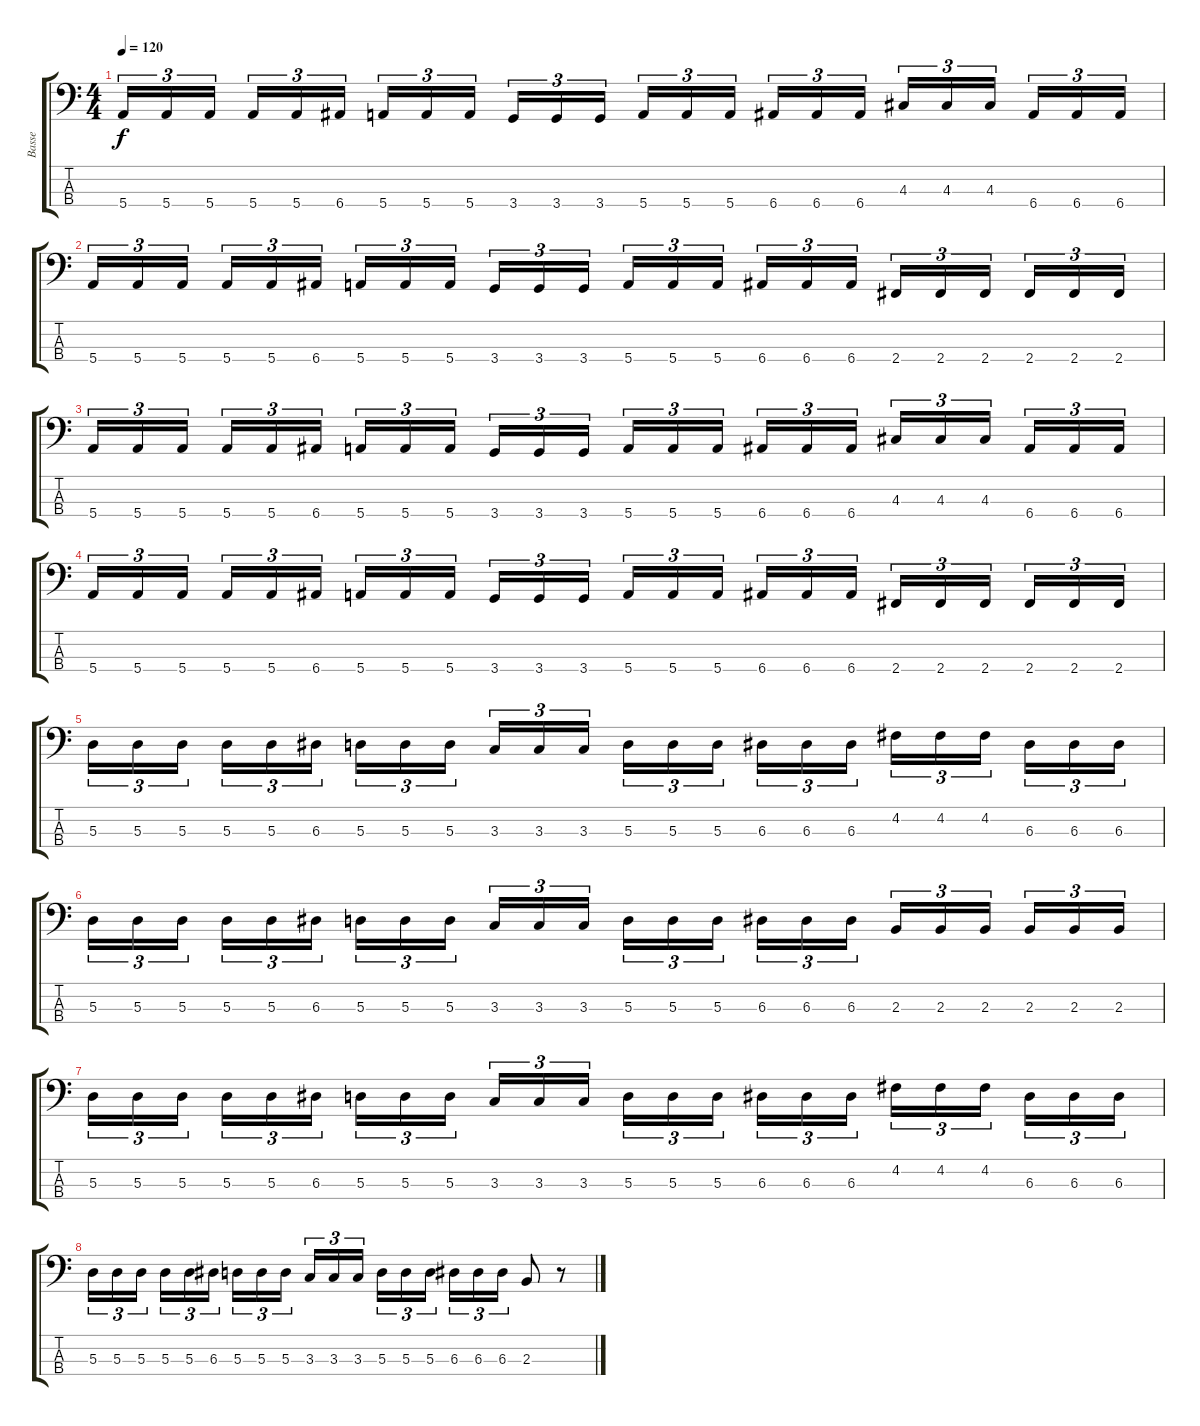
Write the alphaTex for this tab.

\track ("Basse" "Basse") {instrument electricbassfinger}
\staff {score tabs}
\tuning (G2 D2 A1 E1) {hide}
\ts (4 4)
\tempo 120
\clef f4
\ks c
5.4.16{tu (3 2) dy f} 5.4.16{tu (3 2)} 5.4.16{tu (3 2) beam splitsecondary} 5.4.16{tu (3 2)} 5.4.16{tu (3 2)} 6.4.16{tu (3 2)} 5.4.16{tu (3 2)} 5.4.16{tu (3 2)} 5.4.16{tu (3 2) beam splitsecondary} 3.4.16{tu (3 2)} 3.4.16{tu (3 2)} 3.4.16{tu (3 2)} 5.4.16{tu (3 2)} 5.4.16{tu (3 2)} 5.4.16{tu (3 2) beam splitsecondary} 6.4.16{tu (3 2)} 6.4.16{tu (3 2)} 6.4.16{tu (3 2)} 4.3.16{tu (3 2)} 4.3.16{tu (3 2)} 4.3.16{tu (3 2) beam splitsecondary} 6.4.16{tu (3 2)} 6.4.16{tu (3 2)} 6.4.16{tu (3 2)} |
5.4.16{tu (3 2)} 5.4.16{tu (3 2)} 5.4.16{tu (3 2) beam splitsecondary} 5.4.16{tu (3 2)} 5.4.16{tu (3 2)} 6.4.16{tu (3 2)} 5.4.16{tu (3 2)} 5.4.16{tu (3 2)} 5.4.16{tu (3 2) beam splitsecondary} 3.4.16{tu (3 2)} 3.4.16{tu (3 2)} 3.4.16{tu (3 2)} 5.4.16{tu (3 2)} 5.4.16{tu (3 2)} 5.4.16{tu (3 2) beam splitsecondary} 6.4.16{tu (3 2)} 6.4.16{tu (3 2)} 6.4.16{tu (3 2)} 2.4.16{tu (3 2)} 2.4.16{tu (3 2)} 2.4.16{tu (3 2) beam splitsecondary} 2.4.16{tu (3 2)} 2.4.16{tu (3 2)} 2.4.16{tu (3 2)} |
5.4.16{tu (3 2)} 5.4.16{tu (3 2)} 5.4.16{tu (3 2) beam splitsecondary} 5.4.16{tu (3 2)} 5.4.16{tu (3 2)} 6.4.16{tu (3 2)} 5.4.16{tu (3 2)} 5.4.16{tu (3 2)} 5.4.16{tu (3 2) beam splitsecondary} 3.4.16{tu (3 2)} 3.4.16{tu (3 2)} 3.4.16{tu (3 2)} 5.4.16{tu (3 2)} 5.4.16{tu (3 2)} 5.4.16{tu (3 2) beam splitsecondary} 6.4.16{tu (3 2)} 6.4.16{tu (3 2)} 6.4.16{tu (3 2)} 4.3.16{tu (3 2)} 4.3.16{tu (3 2)} 4.3.16{tu (3 2) beam splitsecondary} 6.4.16{tu (3 2)} 6.4.16{tu (3 2)} 6.4.16{tu (3 2)} |
5.4.16{tu (3 2)} 5.4.16{tu (3 2)} 5.4.16{tu (3 2) beam splitsecondary} 5.4.16{tu (3 2)} 5.4.16{tu (3 2)} 6.4.16{tu (3 2)} 5.4.16{tu (3 2)} 5.4.16{tu (3 2)} 5.4.16{tu (3 2) beam splitsecondary} 3.4.16{tu (3 2)} 3.4.16{tu (3 2)} 3.4.16{tu (3 2)} 5.4.16{tu (3 2)} 5.4.16{tu (3 2)} 5.4.16{tu (3 2) beam splitsecondary} 6.4.16{tu (3 2)} 6.4.16{tu (3 2)} 6.4.16{tu (3 2)} 2.4.16{tu (3 2)} 2.4.16{tu (3 2)} 2.4.16{tu (3 2) beam splitsecondary} 2.4.16{tu (3 2)} 2.4.16{tu (3 2)} 2.4.16{tu (3 2)} |
5.3.16{tu (3 2)} 5.3.16{tu (3 2)} 5.3.16{tu (3 2) beam splitsecondary} 5.3.16{tu (3 2)} 5.3.16{tu (3 2)} 6.3.16{tu (3 2)} 5.3.16{tu (3 2)} 5.3.16{tu (3 2)} 5.3.16{tu (3 2) beam splitsecondary} 3.3.16{tu (3 2)} 3.3.16{tu (3 2)} 3.3.16{tu (3 2)} 5.3.16{tu (3 2)} 5.3.16{tu (3 2)} 5.3.16{tu (3 2) beam splitsecondary} 6.3.16{tu (3 2)} 6.3.16{tu (3 2)} 6.3.16{tu (3 2)} 4.2.16{tu (3 2)} 4.2.16{tu (3 2)} 4.2.16{tu (3 2) beam splitsecondary} 6.3.16{tu (3 2)} 6.3.16{tu (3 2)} 6.3.16{tu (3 2)} |
5.3.16{tu (3 2)} 5.3.16{tu (3 2)} 5.3.16{tu (3 2) beam splitsecondary} 5.3.16{tu (3 2)} 5.3.16{tu (3 2)} 6.3.16{tu (3 2)} 5.3.16{tu (3 2)} 5.3.16{tu (3 2)} 5.3.16{tu (3 2) beam splitsecondary} 3.3.16{tu (3 2)} 3.3.16{tu (3 2)} 3.3.16{tu (3 2)} 5.3.16{tu (3 2)} 5.3.16{tu (3 2)} 5.3.16{tu (3 2) beam splitsecondary} 6.3.16{tu (3 2)} 6.3.16{tu (3 2)} 6.3.16{tu (3 2)} 2.3.16{tu (3 2)} 2.3.16{tu (3 2)} 2.3.16{tu (3 2) beam splitsecondary} 2.3.16{tu (3 2)} 2.3.16{tu (3 2)} 2.3.16{tu (3 2)} |
5.3.16{tu (3 2)} 5.3.16{tu (3 2)} 5.3.16{tu (3 2) beam splitsecondary} 5.3.16{tu (3 2)} 5.3.16{tu (3 2)} 6.3.16{tu (3 2)} 5.3.16{tu (3 2)} 5.3.16{tu (3 2)} 5.3.16{tu (3 2) beam splitsecondary} 3.3.16{tu (3 2)} 3.3.16{tu (3 2)} 3.3.16{tu (3 2)} 5.3.16{tu (3 2)} 5.3.16{tu (3 2)} 5.3.16{tu (3 2) beam splitsecondary} 6.3.16{tu (3 2)} 6.3.16{tu (3 2)} 6.3.16{tu (3 2)} 4.2.16{tu (3 2)} 4.2.16{tu (3 2)} 4.2.16{tu (3 2) beam splitsecondary} 6.3.16{tu (3 2)} 6.3.16{tu (3 2)} 6.3.16{tu (3 2)} |
5.3.16{tu (3 2)} 5.3.16{tu (3 2)} 5.3.16{tu (3 2) beam splitsecondary} 5.3.16{tu (3 2)} 5.3.16{tu (3 2)} 6.3.16{tu (3 2)} 5.3.16{tu (3 2)} 5.3.16{tu (3 2)} 5.3.16{tu (3 2) beam splitsecondary} 3.3.16{tu (3 2)} 3.3.16{tu (3 2)} 3.3.16{tu (3 2)} 5.3.16{tu (3 2)} 5.3.16{tu (3 2)} 5.3.16{tu (3 2) beam splitsecondary} 6.3.16{tu (3 2)} 6.3.16{tu (3 2)} 6.3.16{tu (3 2)} 2.3.8 r.8
